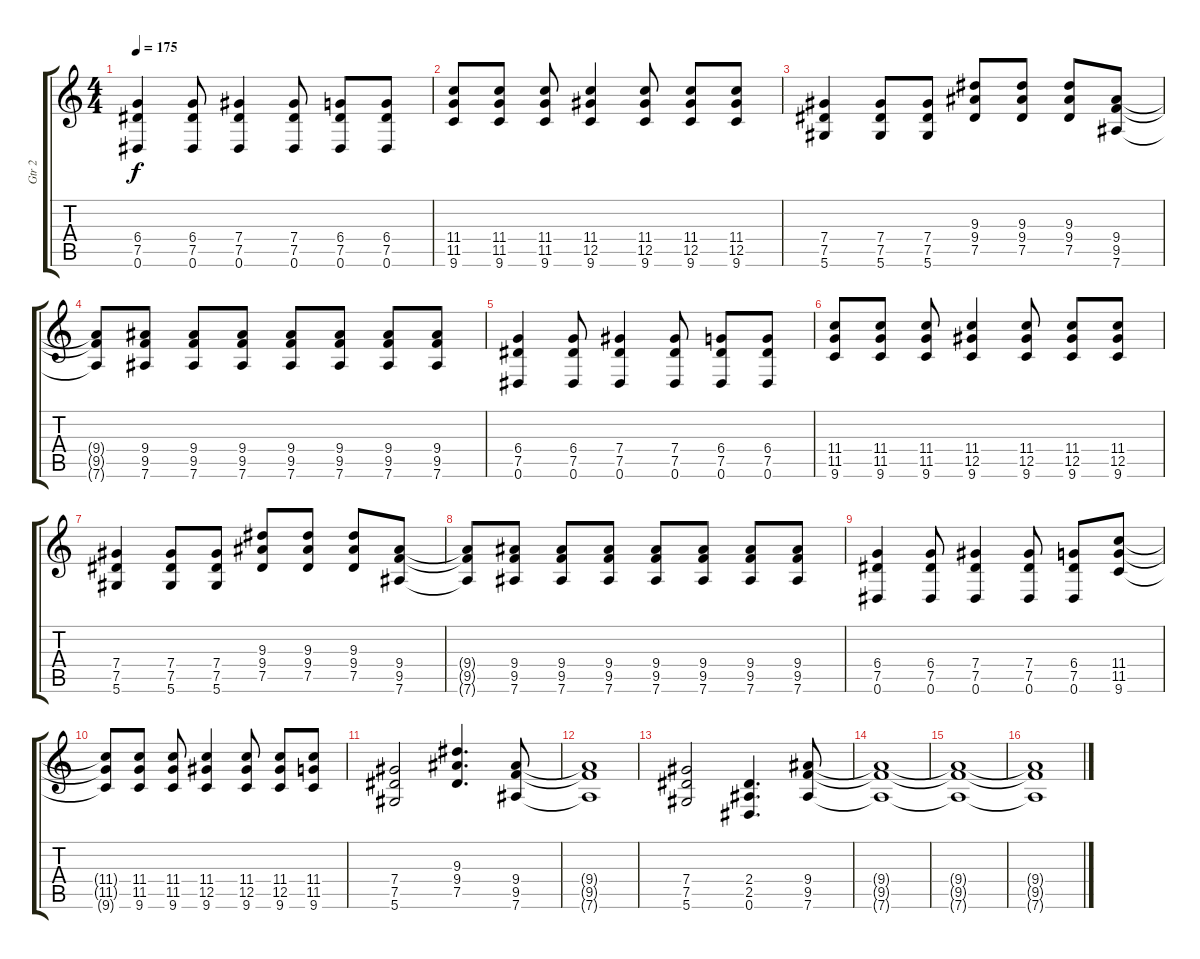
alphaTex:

\track ("Gtr 2" "Gtr 2") {instrument distortionguitar}
\staff {score tabs}
\tuning (Eb4 Bb3 Gb3 Db3 Ab2 Eb2) {hide}
\ts (4 4)
\tempo 175
\clef g2
\ks c
(6.4 7.5 0.6).4{dy f} (6.4 7.5 0.6).8 (7.4 7.5 0.6).4 (7.4 7.5 0.6).8 (6.4 7.5 0.6).8 (6.4 7.5 0.6).8 |
(11.4 11.5 9.6).8 (11.4 11.5 9.6).8 (11.4 11.5 9.6).8 (11.4 12.5 9.6).4 (11.4 12.5 9.6).8 (11.4 12.5 9.6).8 (11.4 12.5 9.6).8 |
(7.4 7.5 5.6).4 (7.4 7.5 5.6).8 (7.4 7.5 5.6).8 (9.3 9.4 7.5).8 (9.3 9.4 7.5).8 (9.3 9.4 7.5).8 (9.4 9.5 7.6).8 |
(9.4{t} 9.5{t} 7.6{t}).8 (9.4 9.5 7.6).8 (9.4 9.5 7.6).8 (9.4 9.5 7.6).8 (9.4 9.5 7.6).8 (9.4 9.5 7.6).8 (9.4 9.5 7.6).8 (9.4 9.5 7.6).8 |
(6.4 7.5 0.6).4 (6.4 7.5 0.6).8 (7.4 7.5 0.6).4 (7.4 7.5 0.6).8 (6.4 7.5 0.6).8 (6.4 7.5 0.6).8 |
(11.4 11.5 9.6).8 (11.4 11.5 9.6).8 (11.4 11.5 9.6).8 (11.4 12.5 9.6).4 (11.4 12.5 9.6).8 (11.4 12.5 9.6).8 (11.4 12.5 9.6).8 |
(7.4 7.5 5.6).4 (7.4 7.5 5.6).8 (7.4 7.5 5.6).8 (9.3 9.4 7.5).8 (9.3 9.4 7.5).8 (9.3 9.4 7.5).8 (9.4 9.5 7.6).8 |
(9.4{t} 9.5{t} 7.6{t}).8 (9.4 9.5 7.6).8 (9.4 9.5 7.6).8 (9.4 9.5 7.6).8 (9.4 9.5 7.6).8 (9.4 9.5 7.6).8 (9.4 9.5 7.6).8 (9.4 9.5 7.6).8 |
(6.4 7.5 0.6).4 (6.4 7.5 0.6).8 (7.4 7.5 0.6).4 (7.4 7.5 0.6).8 (6.4 7.5 0.6).8 (11.4 11.5 9.6).8 |
(11.4{t} 11.5{t} 9.6{t}).8 (11.4 11.5 9.6).8 (11.4 11.5 9.6).8 (11.4 12.5 9.6).4 (11.4 12.5 9.6).8 (11.4 12.5 9.6).8 (11.4 11.5 9.6).8 |
(7.4 7.5 5.6).2 (9.3 9.4 7.5).4{d} (9.4 9.5 7.6).8 |
(9.4{t} 9.5{t} 7.6{t}).1 |
(7.4 7.5 5.6).2 (2.4 2.5 0.6).4{d} (9.4 9.5 7.6).8 |
(9.4{t} 9.5{t} 7.6{t}).1 |
(9.4{t} 9.5{t} 7.6{t}).1 |
(9.4{t} 9.5{t} 7.6{t}).1
